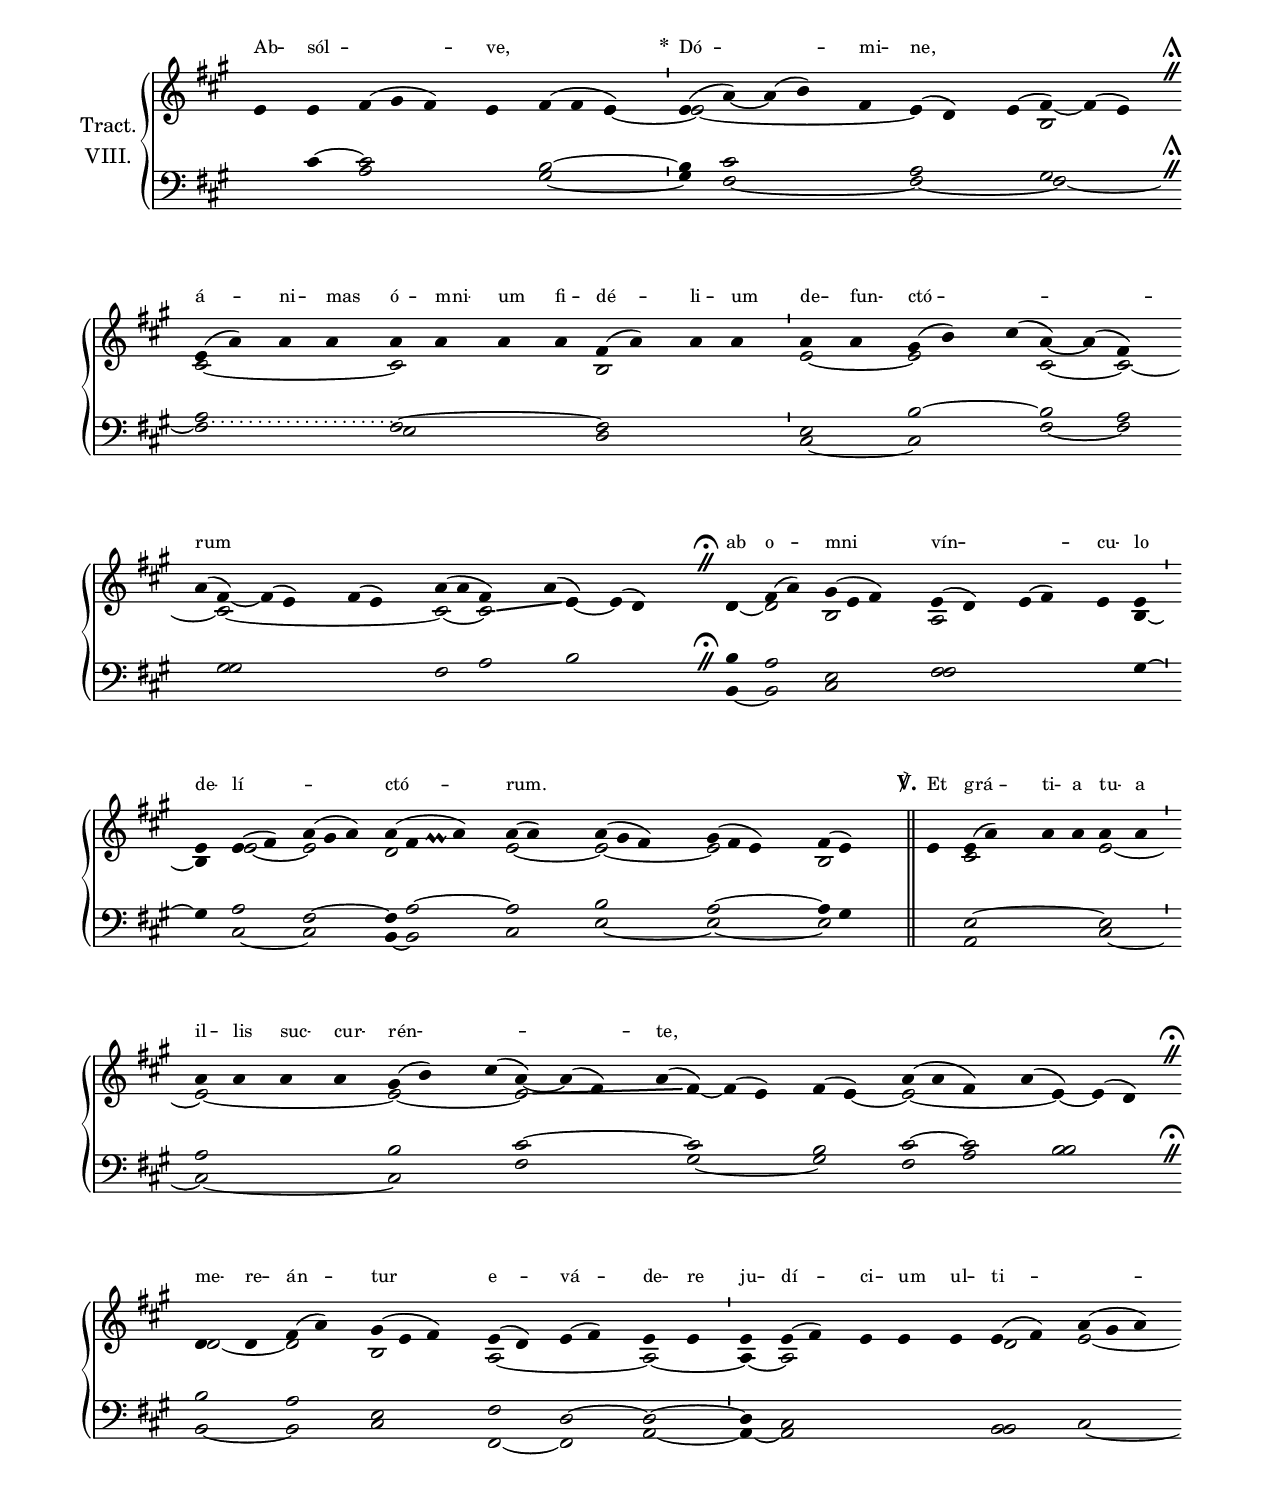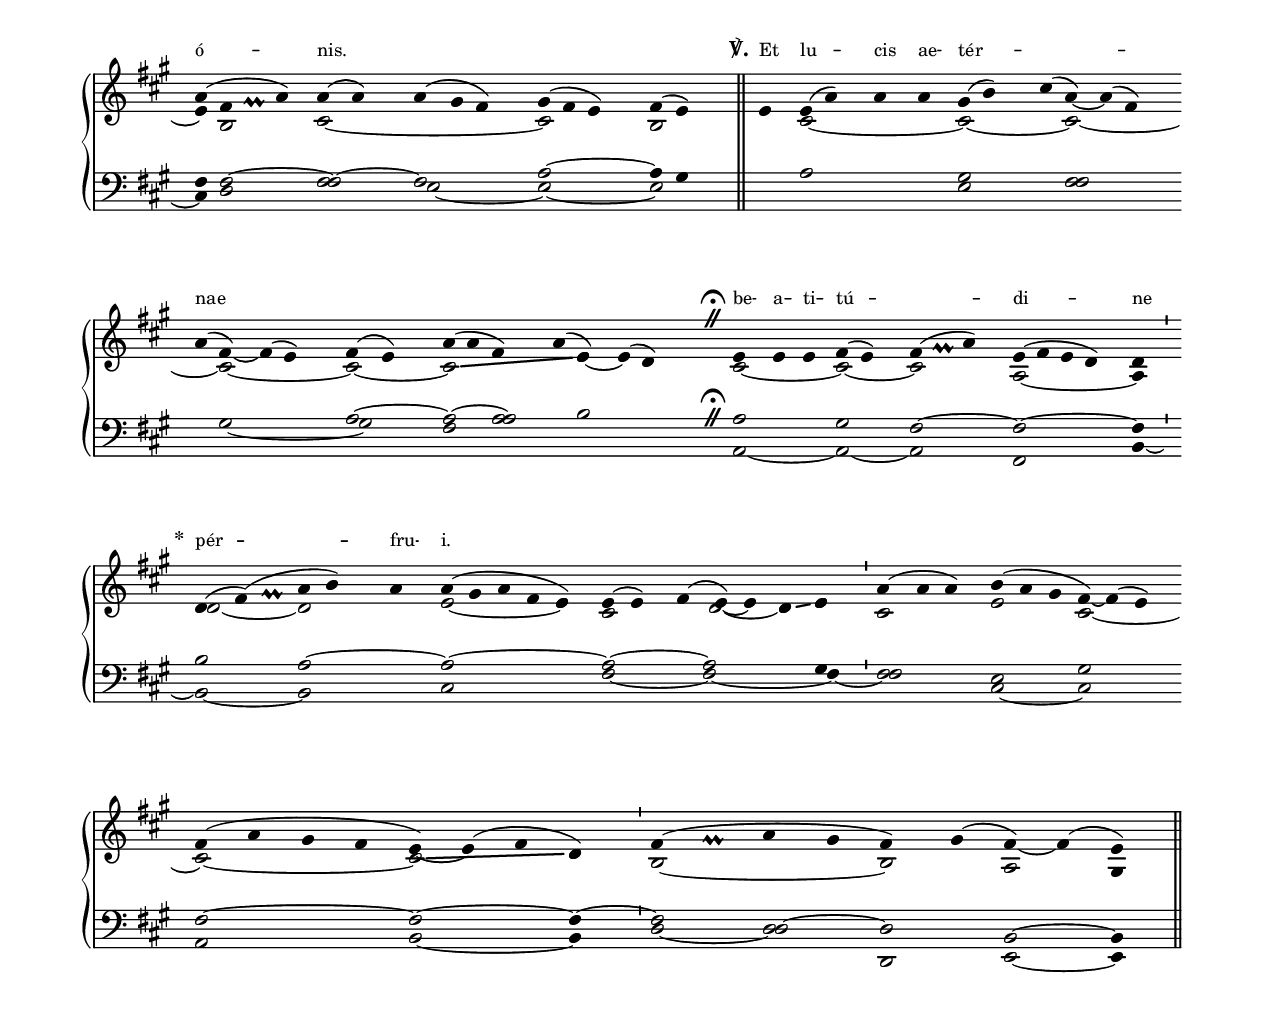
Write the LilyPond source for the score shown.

\version "2.22.0"
\include "gregorian.ly"
\include "noh2.ily"

global = {
  \cadenzaOn
  \override Glissando #'thickness = #2.0
  \set tieWaitForNote = ##t
}

%\header {
%  title = \markup \center-column {"Agnus Dei I." \vspace #1 }
%  tagline = ""
%  composer = ""
%}

%\paper {
%  #(include-special-characters)
%  oddHeaderMarkup = \markup \fill-line {
%    \line {}
%    \center-column {
%      \on-the-fly #first-page     " "
%      \on-the-fly #not-first-page ""
%    }
%    \line { \on-the-fly #print-page-number-check-first \fromproperty #'page:page-number-string }
%  }
%  evenHeaderMarkup = \markup \fill-line {
%    \line { \on-the-fly #print-page-number-check-first \fromproperty #'page:page-number-string }
%    \center-column { "" }
%    \line {}
%  }
%}

chantText = \lyricmode {
	Ab -- sól -- _ ve, _ \set stanza = "*"
 Dó -- mi -- ne, _ á -- ni -- mas ó -- mni -- um fi -- dé -- li -- um de -- fun -- ctó -- _ rum _ _ _ ab o -- mni vín -- _ cu -- lo de -- lí -- _ ctó -- rum. _ _ _ \set stanza = "℣."
 Et grá -- ti -- a tu -- a il -- lis suc -- cur -- rén -- _ te, _ _ _ me -- re -- án -- tur e -- vá -- de -- re ju -- dí -- ci -- um ul -- ti -- _ ó -- nis. _ _ _ \set stanza = "℣."
 Et lu -- cis ae -- tér -- _ nae _ _ _ be -- a -- ti -- tú -- _ di -- ne \set stanza = "*"
 pér -- fru -- i. _ _ _ _ _ _ _ _ _ _ 
}

chantMusic = {
  \tieDown
	\key a \major
e'4 e'4 fis'4( gis'4 fis'4) e'4 fis'4( fis'4 e'4) 
\divisioMinima
e'4( a'4)~ a'4( b'4) fis'4 e'4( d'4) e'4( fis'4)~ fis'4( e'4) 
\divisioMaior \bar "" \break
e'4( a'4) a'4 a'4 
a'4 a'4 a'4

a'4 fis'4( a'4) a'4 a'4 
\divisioMinima
a'4 a'4 gis'4( b'4) cis''4( a'4)~ a'4( fis'4) \bar "" \break
a'4( fis'4)~ fis'4( e'4) fis'4( e'4) a'4( a'4 fis'4) a'4( e'4)~ e'4( d'4) 
\divisioMaxima
d'4 
fis'4( a'4) gis'4( e'4 fis'4) 
e'4( d'4) e'4( fis'4) e'4 e'4 
\divisioMinima \bar "" \break
e'4 e'4( fis'4) a'4( gis'4 a'4) a'4( fis'4 \quil gis'4 a'4) a'4( a'4) a'4( gis'4 fis'4) gis'4( fis'4 e'4) fis'4( e'4)
\finalis
e'4 
e'4( a'4) a'4 a'4 
a'4 a'4 
\divisioMinima \bar "" \break
a'4 a'4 
a'4 a'4 gis'4( b'4) cis''4( a'4)~ a'4( fis'4) a'4( fis'4)~ fis'4( e'4) fis'4( e'4) a'4( a'4 fis'4) a'4( e'4)~ e'4( d'4) 
\bar "" \break
\divisioMaxima
d'4 d'4 fis'4( a'4) gis'4( e'4 fis'4) 
e'4( d'4) e'4( fis'4) e'4 e'4 
\divisioMinima
e'4 e'4( fis'4) e'4 e'4 
e'4 e'4( fis'4) a'4( gis'4 a'4) \bar "" \break
a'4( fis'4 \quil gis'4 a'4) a'4( a'4) a'4( gis'4 fis'4) gis'4( fis'4 e'4) fis'4( e'4) 


\finalis
e'4 
e'4( a'4) a'4 
a'4 gis'4( b'4) cis''4( a'4)~ a'4( fis'4) \bar "" \break
a'4( fis'4)~ fis'4( e'4) fis'4( e'4) a'4( a'4 fis'4) a'4( e'4)~ e'4( d'4) 
\divisioMaxima
e'4 e'4 e'4 fis'4( e'4) fis'4( \quil gis'4 a'4) e'4( fis'4 e'4 d'4) d'4 
\bar "" \break

\divisioMinima
d'4( fis'4)( \quil gis'4 a'4 b'4) a'4 a'4( gis'4 a'4 fis'4 e'4) e'4( e'4) fis'4( \shiftRight e'4)~ e'4 d'4 e'4 
\divisioMinima
a'4( a'4 a'4) b'4( a'4 gis'4 fis'4)~ fis'4( e'4) \bar "" \break
fis'4( a'4 gis'4 fis'4 e'4)~ e'4( fis'4 d'4) 
\divisioMinima
fis'4( \quil gis'4 a'4 gis'4 fis'4) gis'4( fis'4)~ fis'4( e'4) 
\finalis
}

altoMusic = {
	s2*16/4 
  e'4~
e'2*10/4~
e'4
s2*4/4 
b2*6/4 
cis'2*8/4~ 
cis'2*8/4 
b2*8/4 
e'2*4/4~ 
e'2*4/4
s4
cis'2*4/4~ 
cis'2*2/4~
s4
cis'2*10/4~ 
cis'2*4/4~ 
cis'2*4/4 \glissando
e'4
s2*4/4 
d'4~
d'2*4/4 
b2*6/4 
a2*10/4
b4~
b4 
e'2*4/4~ 
e'2*6/4 
d'2*8/4 
e'2*4/4~ 
e'2*6/4~ 
e'2*6/4 
b2*4/4 
s4 
cis'2*8/4 
e'2*4/4~ 
e'2*8/4~ 
e'2*6/4~ \glisDown \glissando
e'2*8/4
fis'4
s2*6/4 
e'4~
e'2*8/4~
e'4
s2*4/4 
d'2*4/4~ 
d'2*4/4 
b2*6/4 
a2*8/4~ 
a2*4/4~ 
a4~ 
a2*10/4 
d'2*4/4 
e'2*6/4~ 
e'4 
b2*6/4 
cis'2*10/4~ 
cis'2*6/4 
b2*4/4 
s4 
cis'2*8/4~ 
cis'2*6/4~ 
cis'2*6/4~ 
s4
cis'2*6/4~ 
cis'2*4/4~
cis'2*8/4 \glissando
e'4
s2*4/4 
cis'2*6/4~ 
cis'2*4/4~ 
cis'2*6/4 
a2*8/4~ 
a4 
d'2*6/4~ 
d'2*6/4 
e'2*8/4~
e'4
cis'2*6/4 
d'2*4/4~ 
d'4 \glissando
e'4
cis'2*6/4 
e'2*6/4 
cis'2*6/4~ 
cis'2*8/4~ \glisDown \glissando
cis'2*6/4
d'4
b2*8/4~ 
b2*4/4 
a2*4/4 
gis4 
}

tenorMusic = {
	\key a \major
s4 
cis'4~ 
cis'2*8/4 
b2*6/4~ 
\divisioMinima
b4 
cis'2*8/4 
a2*6/4 
gis2*6/4 
\divisioMaior
a2*8/4 
fis2*8/4~ 
fis2*8/4 
\divisioMinima
e2*4/4 
b2*4/4~
s4
b2*4/4 
a2*2/4
s4
\shiftRight gis2*10/4 
fis2*4/4 
a2*4/4 
b2*6/4
\divisioMaxima
b4 
a2*4/4 
e2*6/4 
\shiftRight fis2*10/4 
gis4~ 
\divisioMinima
gis4 
a2*4/4 
fis2*6/4~ 
fis4 
a2*6/4~ 
a2*4/4 
b2*6/4 
a2*6/4~ 
a4 
gis4 
\finalis
s4 
e2*8/4~ 
e2*4/4 
\divisioMinima
a2*8/4 
b2*6/4 
cis'2*8/4~ 
cis'2*6/4 
b2*4/4 
cis'2*4/4~ 
cis'2*4/4 
\shiftRight b2*6/4 
\divisioMaxima
b2*4/4 
a2*4/4 
e2*6/4 
fis2*4/4 
d2*4/4~ 
d2*4/4~ 
\divisioMinima
d4 
cis2*10/4 
\shiftRight b,2*4/4 
s2*3/2
fis4
fis2*6/4~ 
\shiftRight fis2*4/4~ 
fis2*6/4 
a2*6/4~ 
a4 
gis4 
\finalis
s4 
a2*8/4 
gis2*6/4 
\shiftRight fis2*6/4
s4
s2*6/4
a2*4/4~ 
a2*4/4~ 
\shiftRight a2*4/4 
b2*6/4 
\divisioMaxima
a2*6/4 
gis2*4/4 
fis2*6/4~ 
fis2*8/4~ 
fis4 
\divisioMinima
b2*6/4 
a2*6/4~ 
a2*10/4~ 
a2*6/4~ 
a2*6/4 
gis4 
\divisioMinima
\shiftRight fis2*6/4 
e2*6/4 
gis2*6/4 
fis2*8/4~ 
fis2*6/4~ 
fis4~ 
\divisioMinima
fis2*4/4 
\shiftRight d2~ 
d2*4/4 
b,2*4/4~ 
b,4 
\finalis
}

bassMusic = {
	s2*4/4 
a2*8/4 
gis2*6/4~ 
gis4 
fis2*8/4~ 
fis2*6/4~ 
fis2*6/4~ 
fis2*8/4 
e2*8/4 
d2*8/4 
cis2*4/4~ 
cis2*4/4
s4
fis2*4/4~ 
fis2*2/4
s4
gis2*10/4 
s2*14/4 
b,4~ 
b,2*4/4 
cis2*6/4 
fis2*10/4 
s2*4/4 
cis2*4/4~ 
cis2*6/4 
b,4~ 
b,2*6/4 
cis2*4/4 
e2*6/4~ 
e2*6/4~ 
e2*4/4 
s4 
a,2*8/4 
cis2*4/4~ 
cis2*8/4~ 
cis2*6/4 
fis2*8/4 
gis2*6/4~ 
gis2*4/4 
fis2*4/4 
a2*4/4 
b2*6/4 
b,2*4/4~ 
b,2*4/4 
cis2*6/4 
fis,2*4/4~ 
fis,2*4/4 
a,2*4/4~ 
a,4~ 
a,2*10/4 
b,2*4/4 
cis2*6/4~ 
cis4 
d2*6/4 
fis2*4/4 
e2*6/4~ 
e2*6/4~ 
e2*4/4 
s2*10/4 
e2*6/4 
fis2*6/4 
s4 
gis2*6/4~ 
gis2*4/4 
fis2*4/4 
a2*4/4 
s2*6/4 
a,2*6/4~ 
a,2*4/4~ 
a,2*6/4 
fis,2*8/4 
b,4~ 
b,2*6/4~ 
b,2*6/4 
cis2*10/4 
fis2*6/4~ 
fis2*6/4~ 
fis4~ 
fis2*6/4 
cis2*6/4~ 
cis2*6/4 
a,2*8/4 
b,2*6/4~ 
b,4 
d2*4/4~ 
d2*4/4 
d,2*4/4 
e,2~
e,4 
}

voiceLines = {
  \voiceLineStyle

  % Manually add line break
  s2*10
  \allowVoiceLineBreak
  \voiceLine "down" "down" gis2*2 gis2*2
}

\score{
  <<
    \new Lyrics
    \new GrandStaff <<
      \set GrandStaff.autoBeaming = ##f
      \set GrandStaff.instrumentName = \markup \center-column {
        "Tract."
        "VIII."
      }
      \new Staff = up <<
        \new Voice = "chant" {
          \voiceOne \global \chantMusic
        }
        \new Voice {
          \voiceTwo \global \altoMusic
        }
      >>

      \new Staff = down <<
        \clef bass
        \new Voice {
          \voiceOne \global \tenorMusic
        }
        \new Voice {
          \voiceTwo \global \bassMusic
        }
        \new Voice {
          \voiceThree \global \voiceLines
        }
      >>
    >>
    \context Lyrics {
      \lyricsto chant {
        \chantText
      }
    }
  >>
}
